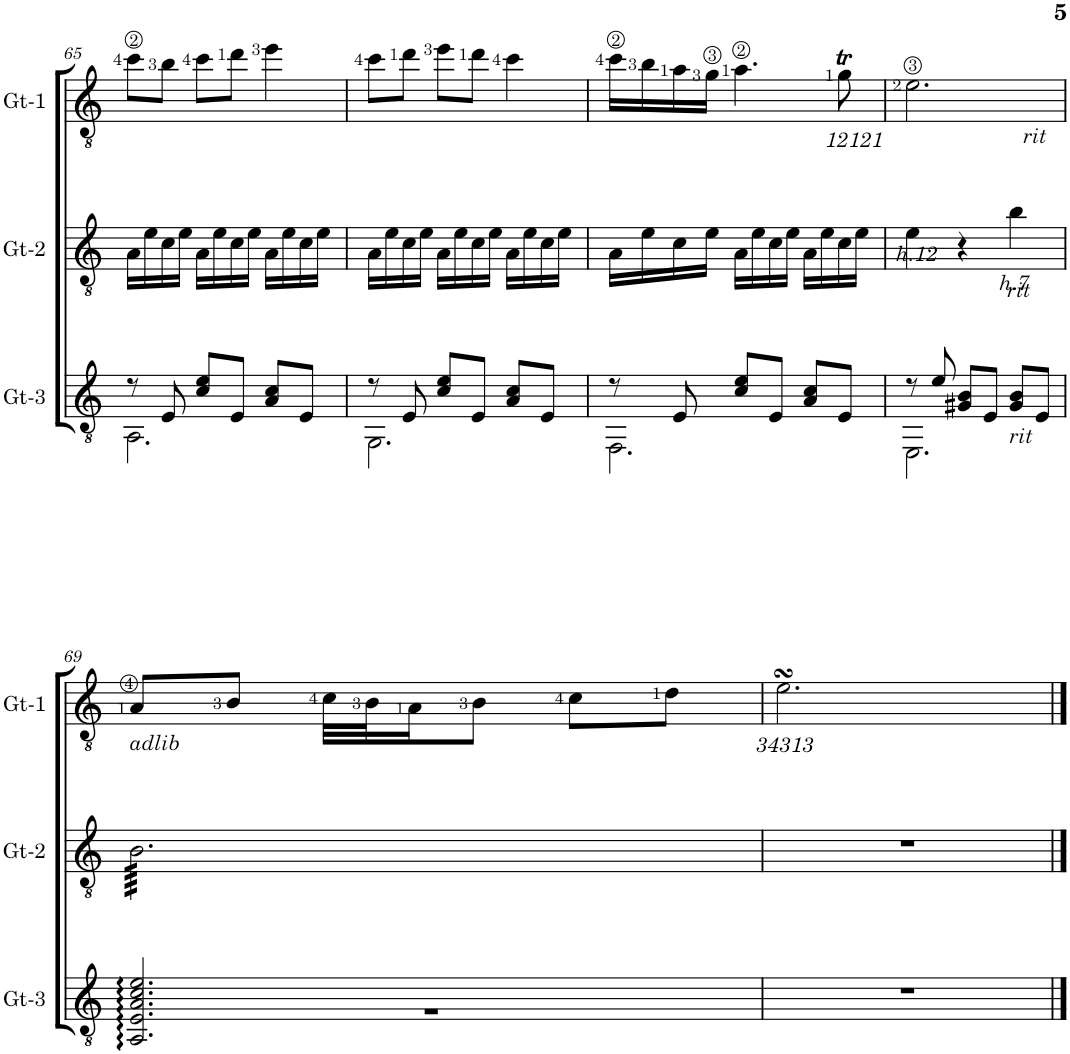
**kern	**kern	**kern
*part3	*part2	*part1
*staff3	*staff2	*staff1
*I"Gt-3	*I"Gt-2	*I"Gt-1
*I'Gt-3	*I'Gt-2	*I'Gt-1
!!LO:PB:g=z
*clefGv2	*clefGv2	*clefGv2
*k[]	*k[]	*k[]
*M3/4	*M3/4	*M3/4
=65	=65	=65
*^	*	*
8r	2.AA\	16A\LL	8cc\L
.	.	16e\	.
8E/	.	16c\	8b\J
.	.	16e\JJ	.
8c/ 8e/L	.	16A\LL	8cc\L
.	.	16e\	.
8E/J	.	16c\	8dd\J
.	.	16e\JJ	.
8A/ 8c/L	.	16A\LL	4ee\
.	.	16e\	.
8E/J	.	16c\	.
.	.	16e\JJ	.
=66	=66	=66	=66
8r	2.GG\	16A\LL	8cc\L
.	.	16e\	.
8E/	.	16c\	8dd\J
.	.	16e\JJ	.
8c/ 8e/L	.	16A\LL	8ee\L
.	.	16e\	.
8E/J	.	16c\	8dd\J
.	.	16e\JJ	.
8A/ 8c/L	.	16A\LL	4cc\
.	.	16e\	.
8E/J	.	16c\	.
.	.	16e\JJ	.
=67	=67	=67	=67
8r	2.FF\	16A\LL	16cc\LL
.	.	16e\	16b\
8E/	.	16c\	16a\
.	.	16e\JJ	16g\JJ
8c/ 8e/L	.	16A\LL	4.a\
.	.	16e\	.
8E/J	.	16c\	.
.	.	16e\JJ	.
8A/ 8c/L	.	16A\LL	.
.	.	16e\	.
!	!	!	!LO:TX:b:i:t=12121
8E/J	.	16c\	8gT\
.	.	16e\JJ	.
=68	=68	=68	=68
!	!	!	!LO:TX:b:i:t=rit
!	!	!LO:TX:b:i:t=h.12	!
8r	2.EE\	4e\	2.e\
8e/	.	.	.
8G#X/ 8B/L	.	4r	.
8E/J	.	.	.
!	!	!LO:TX:b:i:t=h.7	!
!	!	!LO:TX:b:i:t=rit	!
!LO:TX:b:i:t=rit	!	!	!
8G#/ 8B/L	.	4b\	.
8E/J	.	.	.
!!LO:LB:g=z
=69	=69	=69	=69
!	!	!	!LO:TX:b:i:t=adlib
*	*	*tremolo	*
2.AA/ 2.E/ 2.A/ 2.c/ 2.e/	2.r	64B\LLLL	8A/L
.	.	64B\	.
.	.	64B\	.
.	.	64B\	.
.	.	64B\	.
.	.	64B\	.
.	.	64B\	.
.	.	64B\	.
.	.	64B\	8B/J
.	.	64B\	.
.	.	64B\	.
.	.	64B\	.
.	.	64B\	.
.	.	64B\	.
.	.	64B\	.
.	.	64B\	.
.	.	64B\	32c\LLL
.	.	64B\	.
.	.	64B\	32B\J
.	.	64B\	.
.	.	64B\	16A\J
.	.	64B\	.
.	.	64B\	.
.	.	64B\	.
.	.	64B\	8B\J
.	.	64B\	.
.	.	64B\	.
.	.	64B\	.
.	.	64B\	.
.	.	64B\	.
.	.	64B\	.
.	.	64B\	.
.	.	64B\	8c\L
.	.	64B\	.
.	.	64B\	.
.	.	64B\	.
.	.	64B\	.
.	.	64B\	.
.	.	64B\	.
.	.	64B\	.
.	.	64B\	8d\J
.	.	64B\	.
.	.	64B\	.
.	.	64B\	.
.	.	64B\	.
.	.	64B\	.
.	.	64B\	.
.	.	64B\JJJJ	.
*	*	*Xtremolo	*
*v	*v	*	*
=70	=70	=70
!	!	!LO:TX:b:i:t=34313
2.r	2.r	2.esSsS\
==	==	==
*-	*-	*-
